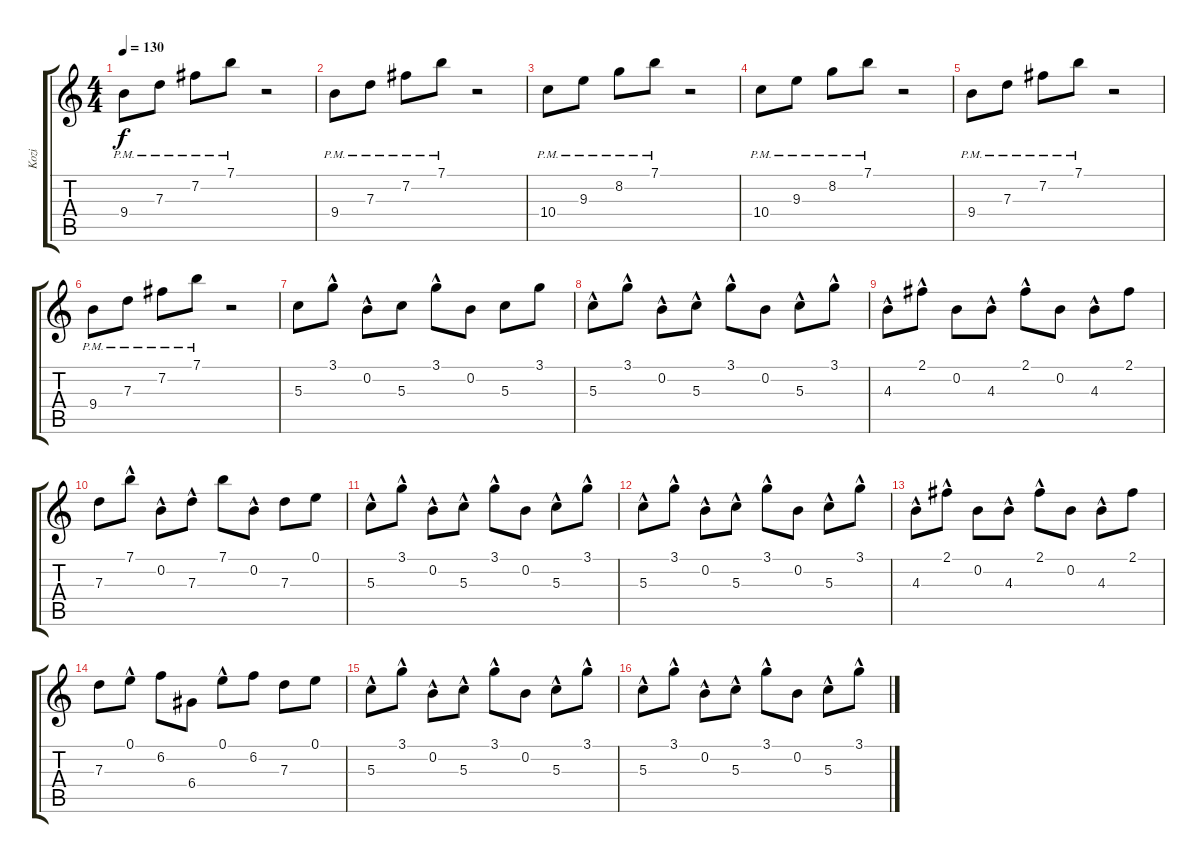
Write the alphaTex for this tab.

\track ("Kozi" "Kozi") {instrument electricguitarclean}
\staff {score tabs}
\tuning (E4 B3 G3 D3 A2 E2) {hide}
\ts (4 4)
\tempo 130
\clef g2
\ks c
9.4{pm}.8{dy f} 7.3{pm}.8 7.2{pm}.8 7.1{pm}.8 r.2 |
9.4{pm}.8 7.3{pm}.8 7.2{pm}.8 7.1{pm}.8 r.2 |
10.4{pm}.8 9.3{pm}.8 8.2{pm}.8 7.1{pm}.8 r.2 |
10.4{pm}.8 9.3{pm}.8 8.2{pm}.8 7.1{pm}.8 r.2 |
9.4{pm}.8 7.3{pm}.8 7.2{pm}.8 7.1{pm}.8 r.2 |
9.4{pm}.8 7.3{pm}.8 7.2{pm}.8 7.1{pm}.8 r.2 |
5.3.8{balance 1 instrument electricguitarclean} 3.1{hac}.8 0.2{hac}.8 5.3.8 3.1{hac}.8 0.2.8 5.3.8 3.1.8 |
5.3{hac}.8 3.1{hac}.8 0.2{hac}.8 5.3{hac}.8 3.1{hac}.8 0.2.8 5.3{hac}.8 3.1{hac}.8 |
4.3{hac}.8 2.1{hac}.8 0.2.8 4.3{hac}.8 2.1{hac}.8 0.2.8 4.3{hac}.8 2.1.8 |
7.3.8 7.1{hac}.8 0.2{hac}.8 7.3{hac}.8 7.1.8 0.2{hac}.8 7.3.8 0.1.8 |
5.3{hac}.8 3.1{hac}.8 0.2{hac}.8 5.3{hac}.8 3.1{hac}.8 0.2.8 5.3{hac}.8 3.1{hac}.8 |
5.3{hac}.8 3.1{hac}.8 0.2{hac}.8 5.3{hac}.8 3.1{hac}.8 0.2.8 5.3{hac}.8 3.1{hac}.8 |
4.3{hac}.8 2.1{hac}.8 0.2.8 4.3{hac}.8 2.1{hac}.8 0.2.8 4.3{hac}.8 2.1.8 |
7.3.8 0.1{hac}.8 6.2.8 6.4.8 0.1{hac}.8 6.2.8 7.3.8 0.1.8 |
5.3{hac}.8 3.1{hac}.8 0.2{hac}.8 5.3{hac}.8 3.1{hac}.8 0.2.8 5.3{hac}.8 3.1{hac}.8 |
5.3{hac}.8 3.1{hac}.8 0.2{hac}.8 5.3{hac}.8 3.1{hac}.8 0.2.8 5.3{hac}.8 3.1{hac}.8
